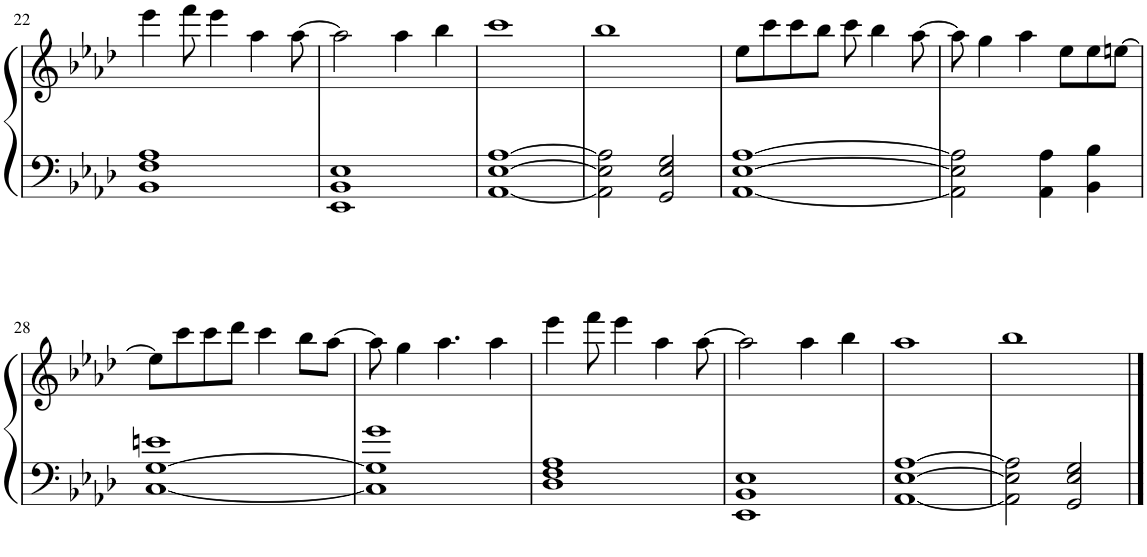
**kern	**kern
*part1	*part1
*staff2	*staff1
*I"Piano	*
*I'Pno.	*
!!LO:PB:g=z
*clefF4	*clefG2
*k[b-e-a-d-]	*k[b-e-a-d-]
*M4/4	*M4/4
=22	=22
1BB- 1F 1A-	4eee-\
.	8fff\
.	4eee-\
.	4aa-\
.	[8aa-\
=23	=23
1EE- 1BB- 1E-	2aa-\]
.	4aa-\
.	4bb-\
=24	=24
[1AA- [1E- [1A-	1ccc
=25	=25
2AA-\] 2E-\] 2A-\]	1bb-
2GG/ 2E-/ 2G/	.
=26	=26
[1AA- [1E- [1A-	8ee-\L
.	8ccc\
.	8ccc\
.	8bb-\J
.	8ccc\
.	4bb-\
.	[8aa-\
=27	=27
2AA-\] 2E-\] 2A-\]	8aa-\]
.	4gg\
.	4aa-\
4AA-\ 4A-\	.
.	8ee-\L
4BB-\ 4B-\	8ee-\
.	[8een\J
!!LO:LB:g=z
=28	=28
[1C [1G 1en	8ee\L]
.	8ccc\
.	8ccc\
.	8ddd-\J
.	4ccc\
.	8bb-\L
.	[8aa-\J
=29	=29
1C] 1G] 1g	8aa-\]
.	4gg\
.	4.aa-\
.	4aa-\
=30	=30
1D- 1F 1A-	4eee-\
.	8fff\
.	4eee-\
.	4aa-\
.	[8aa-\
=31	=31
1EE- 1BB- 1E-	2aa-\]
.	4aa-\
.	4bb-\
=32	=32
[1AA- [1E- [1A-	1aa-
=33	=33
2AA-\] 2E-\] 2A-\]	1bb-
2GG/ 2E-/ 2G/	.
==	==
*-	*-
